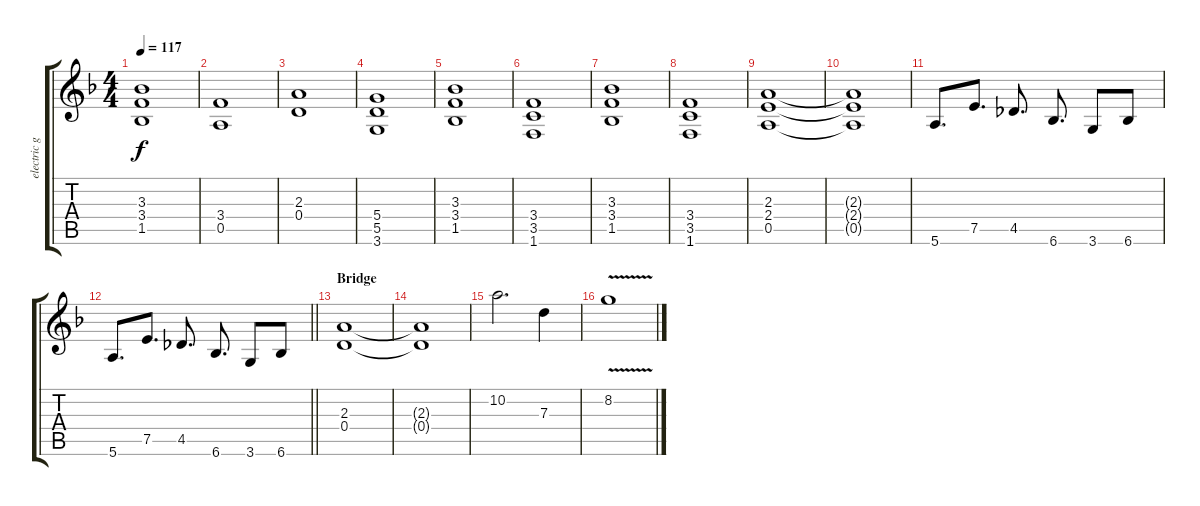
\track ("electric guitar" "electric g") {instrument distortionguitar}
\staff {score tabs}
\tuning (E4 B3 G3 D3 A2 E2) {hide}
\ts (4 4)
\tempo 117
\clef g2
\ks f
(3.3 3.4 1.5).1{dy f} |
(3.4 0.5).1 |
(2.3 0.4).1 |
(5.4 5.5 3.6).1 |
(3.3 3.4 1.5).1 |
(3.4 3.5 1.6).1 |
(3.3 3.4 1.5).1 |
(3.4 3.5 1.6).1 |
(2.3 2.4 0.5).1 |
(2.3{t} 2.4{t} 0.5{t}).1 |
5.6.8{d} 7.5.8{d} 4.5.8{d} 6.6.8{d} 3.6.8 6.6.8 |
\barLineRight lightlight
5.6.8{d} 7.5.8{d} 4.5.8{d} 6.6.8{d} 3.6.8 6.6.8 |
\section ("" "Bridge")
(2.3 0.4).1 |
(2.3{t} 0.4{t}).1 |
10.2.2{d} 7.3.4 |
8.2{v}.1
